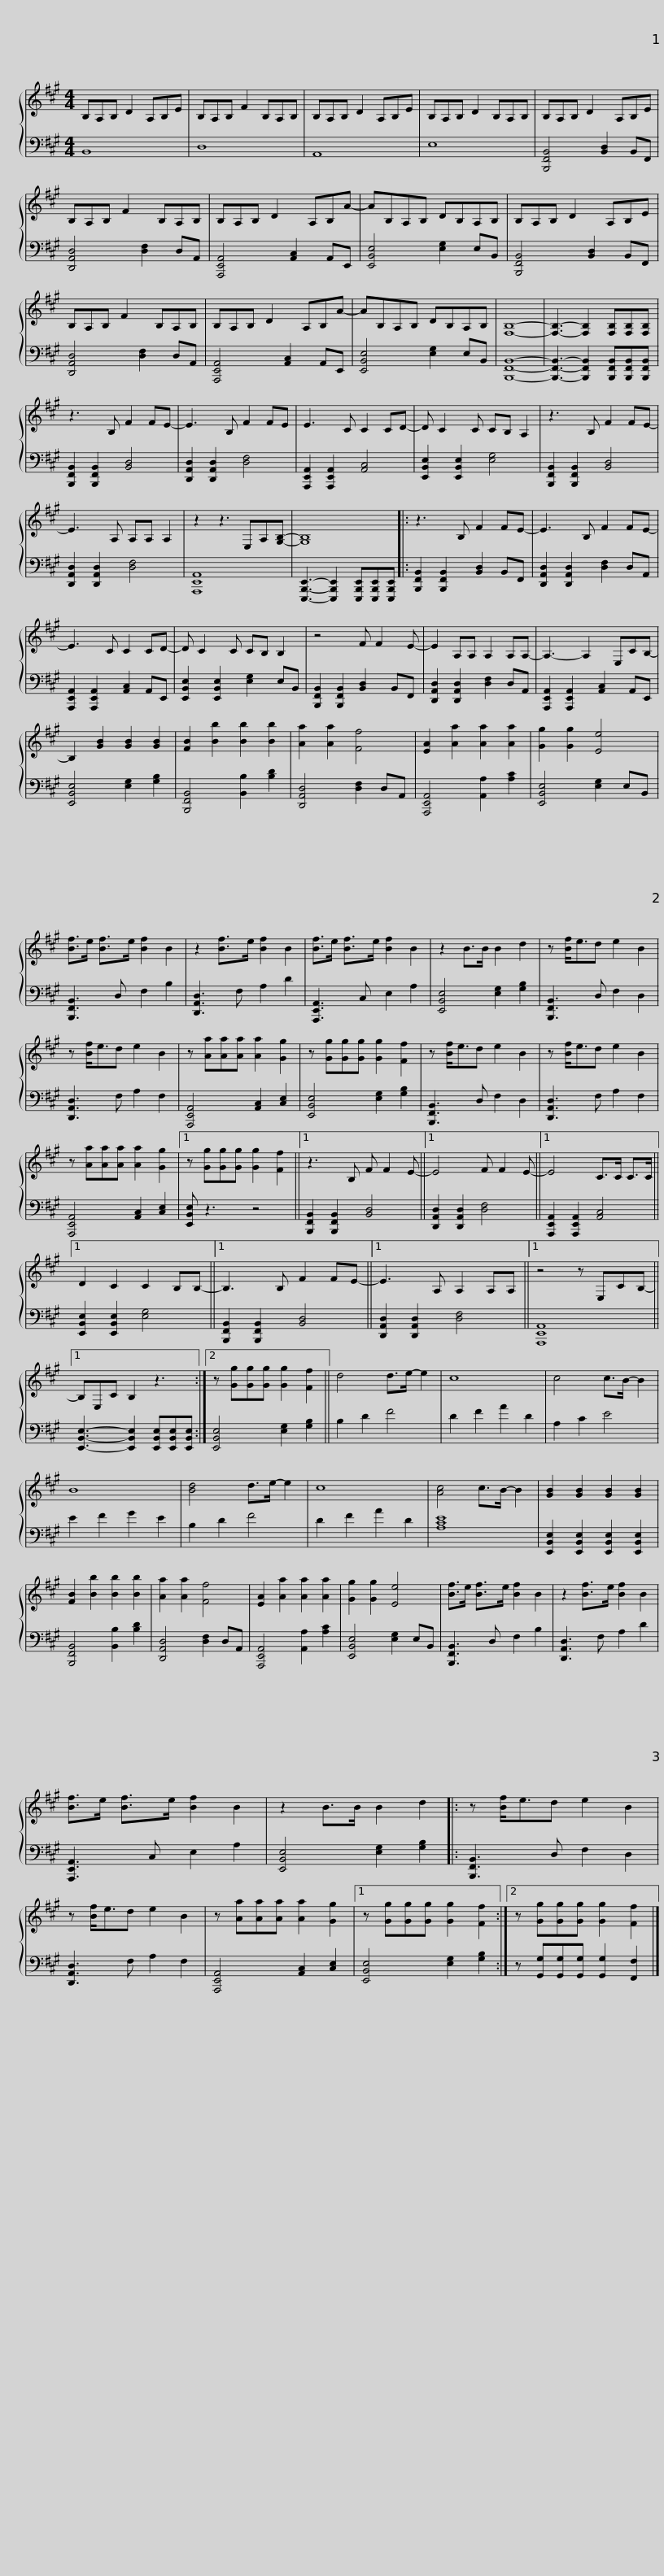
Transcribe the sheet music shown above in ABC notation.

X:1
%%score { 1 | 2 }
L:1/8
M:4/4
I:linebreak $
K:A
V:1 treble
V:2 bass
V:1
 B,A,B, D2 A,B,E | B,A,B, F2 B,A,B, | B,A,B, D2 A,B,E | B,A,B, D2 B,A,B, |$ B,A,B, D2 A,B,E | %5
 B,A,B, F2 B,A,B, | B,A,B, D2 A,B,A- | AB,A,B, DB,A,B, |$ B,A,B, D2 A,B,E | B,A,B, F2 B,A,B, | %10
 B,A,B, D2 A,B,A- | AB,A,B, DB,A,B, | [F,B,]8- |$ [F,B,]3- [F,B,]2 [F,B,][F,B,][F,B,] | z3 B, F2 FE- | %15
 E3 B, F2 FE | E3 C C2 CD- | D C2 C CB, A,2 |$ z3 B, F2 FE- | E3 A, A,A, A,2 | %20
 z2 z3 E,A,[G,B,]- | [G,B,]8 |: z3 B, F2 FE- |$ E3 B, F2 FE- | E3 C C2 CD- | %25
 D C2 C CB, B,2 | z4 F F2 E- | E2 A,A, A,2 A,A,- |$ A,3- A,2 E,CB,- | B,2 [GB]2 [GB]2 [GB]2 | %30
 [FB]2 [Bb]2 [Bb]2 [Bb]2 | [Aa]2 [Aa]2 [Ff]4 | [EA]2 [Aa]2 [Aa]2 [Aa]2 | [Gg]2 [Gg]2 [Ee]4 | [Bf]>e [Bf]>e [Bf]2 B2 |$ %35
 z2 [Bf]>e [Bf]2 B2 | [Bf]>e [Bf]>e [Bf]2 B2 | z2 B>B B2 d2 | z [Bf]<ed e2 B2 | z [Bf]<ed e2 B2 | %40
 z [Aa][Aa][Aa] [Aa]2 [Gg]2 |$ z [Gg][Gg][Gg] [Gg]2 [Ff]2 | z [Bf]<ed e2 B2 | z [Bf]<ed e2 B2 | z [Aa][Aa][Aa] [Aa]2 [Gg]2 |1 %45
 z [Gg][Gg][Gg] [Gg]2 [Ff]2 ||1 z3 B, F F2 E- ||1$ E4 F F2 E- ||1 E4 C>C C>C ||1 D2 C2 C2 B,B,- ||1 %50
 B,3 B, F2 FE- ||1 E3 A, A,2 A,A, ||1$ z4 z E,CB,- ||1 B,E,C B,2 z3 :|2 z [Gg][Gg][Gg] [Gg]2 [Ff]2 || %55
 d4 d>e- e2 | c8 | c4 c>B- B2 |$ B8 | [Bd]4 d>e- e2 | %60
 c8 | [Ac]4 c>B- B2 | [GB]2 [GB]2 [GB]2 [GB]2 | [FB]2 [Bb]2 [Bb]2 [Bb]2 | [Aa]2 [Aa]2 [Ff]4 |$ %65
 [EA]2 [Aa]2 [Aa]2 [Aa]2 | [Gg]2 [Gg]2 [Ee]4 | [Bf]>e [Bf]>e [Bf]2 B2 | z2 [Bf]>e [Bf]2 B2 | [Bf]>e [Bf]>e [Bf]2 B2 | %70
 z2 B>B B2 d2 |:$ z [Bf]<ed e2 B2 | z [Bf]<ed e2 B2 | z [Aa][Aa][Aa] [Aa]2 [Gg]2 |1 z [Gg][Gg][Gg] [Gg]2 [Ff]2 :|2 %75
 z [Gg][Gg][Gg] [Gg]2 [Ff]2 |] %76
V:2
 B,,8 | D,8 | A,,8 | E,8 |$ [B,,,F,,B,,]4 [B,,D,]2 B,,F,, | %5
 [D,,A,,D,]4 [D,F,]2 D,A,, | [A,,,E,,A,,]4 [A,,C,]2 A,,E,, | [E,,B,,E,]4 [E,G,]2 E,B,, |$ [B,,,F,,B,,]4 [B,,D,]2 B,,F,, | [D,,A,,D,]4 [D,F,]2 D,A,, | %10
 [A,,,E,,A,,]4 [A,,C,]2 A,,E,, | [E,,B,,E,]4 [E,G,]2 E,B,, | [B,,,F,,B,,]8- |$ [B,,,F,,B,,]3- [B,,,F,,B,,]2 [B,,,F,,B,,][B,,,F,,B,,][B,,,F,,B,,] | [B,,,F,,B,,]2 [B,,,F,,B,,]2 [B,,D,]4 | %15
 [D,,A,,D,]2 [D,,A,,D,]2 [D,F,]4 | [A,,,E,,A,,]2 [A,,,E,,A,,]2 [A,,C,]4 | [E,,B,,E,]2 [E,,B,,E,]2 [E,G,]4 |$ [B,,,F,,B,,]2 [B,,,F,,B,,]2 [B,,D,]4 | [D,,A,,D,]2 [D,,A,,D,]2 [D,F,]4 | %20
 [A,,,E,,A,,]8 | [E,,,B,,,E,,]3- [E,,,B,,,E,,]2 [E,,,B,,,E,,][E,,,B,,,E,,][E,,,B,,,E,,] |: [B,,,F,,B,,]2 [B,,,F,,B,,]2 [B,,D,]2 B,,F,, |$ [D,,A,,D,]2 [D,,A,,D,]2 [D,F,]2 D,A,, | [A,,,E,,A,,]2 [A,,,E,,A,,]2 [A,,C,]2 A,,E,, | %25
 [E,,B,,E,]2 [E,,B,,E,]2 [E,G,]2 E,B,, | [B,,,F,,B,,]2 [B,,,F,,B,,]2 [B,,D,]2 B,,F,, | [D,,A,,D,]2 [D,,A,,D,]2 [D,F,]2 D,A,, |$ [A,,,E,,A,,]2 [A,,,E,,A,,]2 [A,,C,]2 A,,E,, | [E,,B,,E,]4 [E,G,]2 [G,B,]2 | %30
 [B,,,F,,B,,]4 [B,,B,]2 [B,D]2 | [D,,A,,D,]4 [D,F,]2 D,A,, | [A,,,E,,A,,]4 [A,,A,]2 [A,C]2 | [E,,B,,E,]4 [E,G,]2 E,B,, | [B,,,F,,B,,]3 D, F,2 B,2 |$ %35
 [D,,A,,D,]3 F, A,2 D2 | [A,,,E,,A,,]3 C, E,2 A,2 | [E,,B,,E,]4 [E,G,]2 [G,B,]2 | [B,,,F,,B,,]3 D, F,2 D,2 | [D,,A,,D,]3 F, A,2 F,2 | %40
 [A,,,E,,A,,]4 [A,,C,]2 [C,E,]2 |$ [E,,B,,E,]4 [E,G,]2 [G,B,]2 | [B,,,F,,B,,]3 D, F,2 D,2 | [D,,A,,D,]3 F, A,2 F,2 | [A,,,E,,A,,]4 [A,,C,]2 [C,E,]2 |1 %45
 [E,,B,,E,] z3 z4 ||1 [B,,,F,,B,,]2 [B,,,F,,B,,]2 [B,,D,]4 ||1$ [D,,A,,D,]2 [D,,A,,D,]2 [D,F,]4 ||1 [A,,,E,,A,,]2 [A,,,E,,A,,]2 [A,,C,]4 ||1 [E,,B,,E,]2 [E,,B,,E,]2 [E,G,]4 ||1 %50
 [B,,,F,,B,,]2 [B,,,F,,B,,]2 [B,,D,]4 ||1 [D,,A,,D,]2 [D,,A,,D,]2 [D,F,]4 ||1$ [A,,,E,,A,,]8 ||1 [E,,B,,E,]3- [E,,B,,E,]2 [E,,B,,E,][E,,B,,E,][E,,B,,E,] :|2 [E,,B,,E,]4 [E,G,]2 [G,B,]2 || %55
 B,2 D2 F4 | D2 F2 A2 D2 | A,2 C2 E4 |$ E2 F2 G2 E2 | B,2 D2 F4 | %60
 D2 F2 A2 D2 | [A,CE]8 | [E,,B,,E,]2 [E,,B,,E,]2 [E,,B,,E,]2 [E,,B,,E,]2 | [B,,,F,,B,,]4 [B,,B,]2 [B,D]2 | [D,,A,,D,]4 [D,F,]2 D,A,, |$ %65
 [A,,,E,,A,,]4 [A,,A,]2 [A,C]2 | [E,,B,,E,]4 [E,G,]2 E,B,, | [B,,,F,,B,,]3 D, F,2 B,2 | [D,,A,,D,]3 F, A,2 D2 | [A,,,E,,A,,]3 C, E,2 A,2 | %70
 [E,,B,,E,]4 [E,G,]2 [G,B,]2 |:$ [B,,,F,,B,,]3 D, F,2 D,2 | [D,,A,,D,]3 F, A,2 F,2 | [A,,,E,,A,,]4 [A,,C,]2 [C,E,]2 |1 [E,,B,,E,]4 [E,G,]2 [G,B,]2 :|2 %75
 z [G,,G,][G,,G,][G,,G,] [G,,G,]2 [F,,F,]2 |] %76
